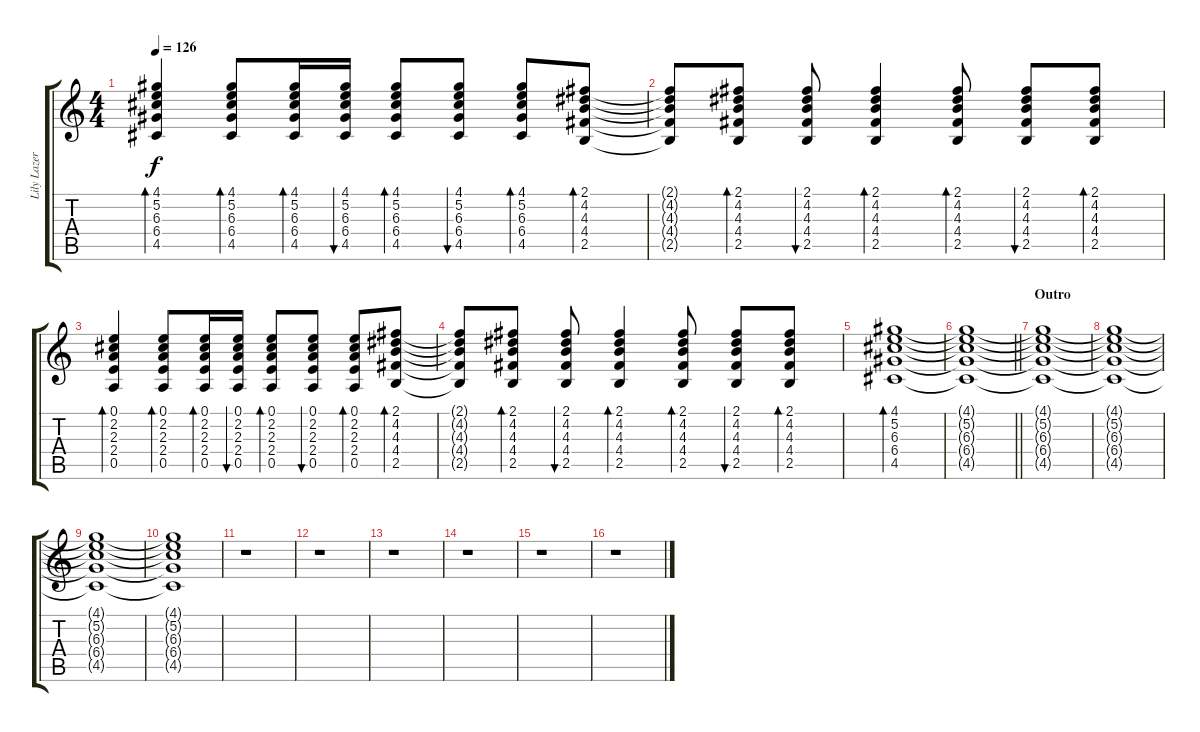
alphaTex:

\track ("Lily Lazer (Guitar)" "Lily Lazer") {instrument acousticguitarsteel}
\staff {score tabs}
\tuning (E4 B3 G3 D3 A2 E2) {hide}
\ts (4 4)
\tempo 126
\clef g2
\ks c
(4.1 5.2 6.3 6.4 4.5).4{bd 30 dy f} (4.1 5.2 6.3 6.4 4.5).8{bd 30} (4.1 5.2 6.3 6.4 4.5).16{bd 30} (4.1 5.2 6.3 6.4 4.5).16{bu 30} (4.1 5.2 6.3 6.4 4.5).8{bd 30} (4.1 5.2 6.3 6.4 4.5).8{bu 30} (4.1 5.2 6.3 6.4 4.5).8{bd 30} (2.1 4.2 4.3 4.4 2.5).8{bd 30} |
(2.1{t} 4.2{t} 4.3{t} 4.4{t} 2.5{t}).8 (2.1 4.2 4.3 4.4 2.5).8{bd 30} (2.1 4.2 4.3 4.4 2.5).8{bu 30} (2.1 4.2 4.3 4.4 2.5).4{bd 30} (2.1 4.2 4.3 4.4 2.5).8{bd 30} (2.1 4.2 4.3 4.4 2.5).8{bu 30} (2.1 4.2 4.3 4.4 2.5).8{bd 30} |
(0.1 2.2 2.3 2.4 0.5).4{bd 30} (0.1 2.2 2.3 2.4 0.5).8{bd 30} (0.1 2.2 2.3 2.4 0.5).16{bd 30} (0.1 2.2 2.3 2.4 0.5).16{bu 30} (0.1 2.2 2.3 2.4 0.5).8{bd 30} (0.1 2.2 2.3 2.4 0.5).8{bu 30} (0.1 2.2 2.3 2.4 0.5).8{bd 30} (2.1 4.2 4.3 4.4 2.5).8{bd 30} |
(2.1{t} 4.2{t} 4.3{t} 4.4{t} 2.5{t}).8 (2.1 4.2 4.3 4.4 2.5).8{bd 30} (2.1 4.2 4.3 4.4 2.5).8{bu 30} (2.1 4.2 4.3 4.4 2.5).4{bd 30} (2.1 4.2 4.3 4.4 2.5).8{bd 30} (2.1 4.2 4.3 4.4 2.5).8{bu 30} (2.1 4.2 4.3 4.4 2.5).8{bd 30} |
(4.1 5.2 6.3 6.4 4.5).1{bd 120} |
\barLineRight lightlight
(4.1{t} 5.2{t} 6.3{t} 6.4{t} 4.5{t}).1 |
\section ("" "Outro")
(4.1{t} 5.2{t} 6.3{t} 6.4{t} 4.5{t}).1 |
(4.1{t} 5.2{t} 6.3{t} 6.4{t} 4.5{t}).1 |
(4.1{t} 5.2{t} 6.3{t} 6.4{t} 4.5{t}).1 |
(4.1{t} 5.2{t} 6.3{t} 6.4{t} 4.5{t}).1 |
r.1 |
r.1 |
r.1 |
r.1 |
r.1 |
r.1
